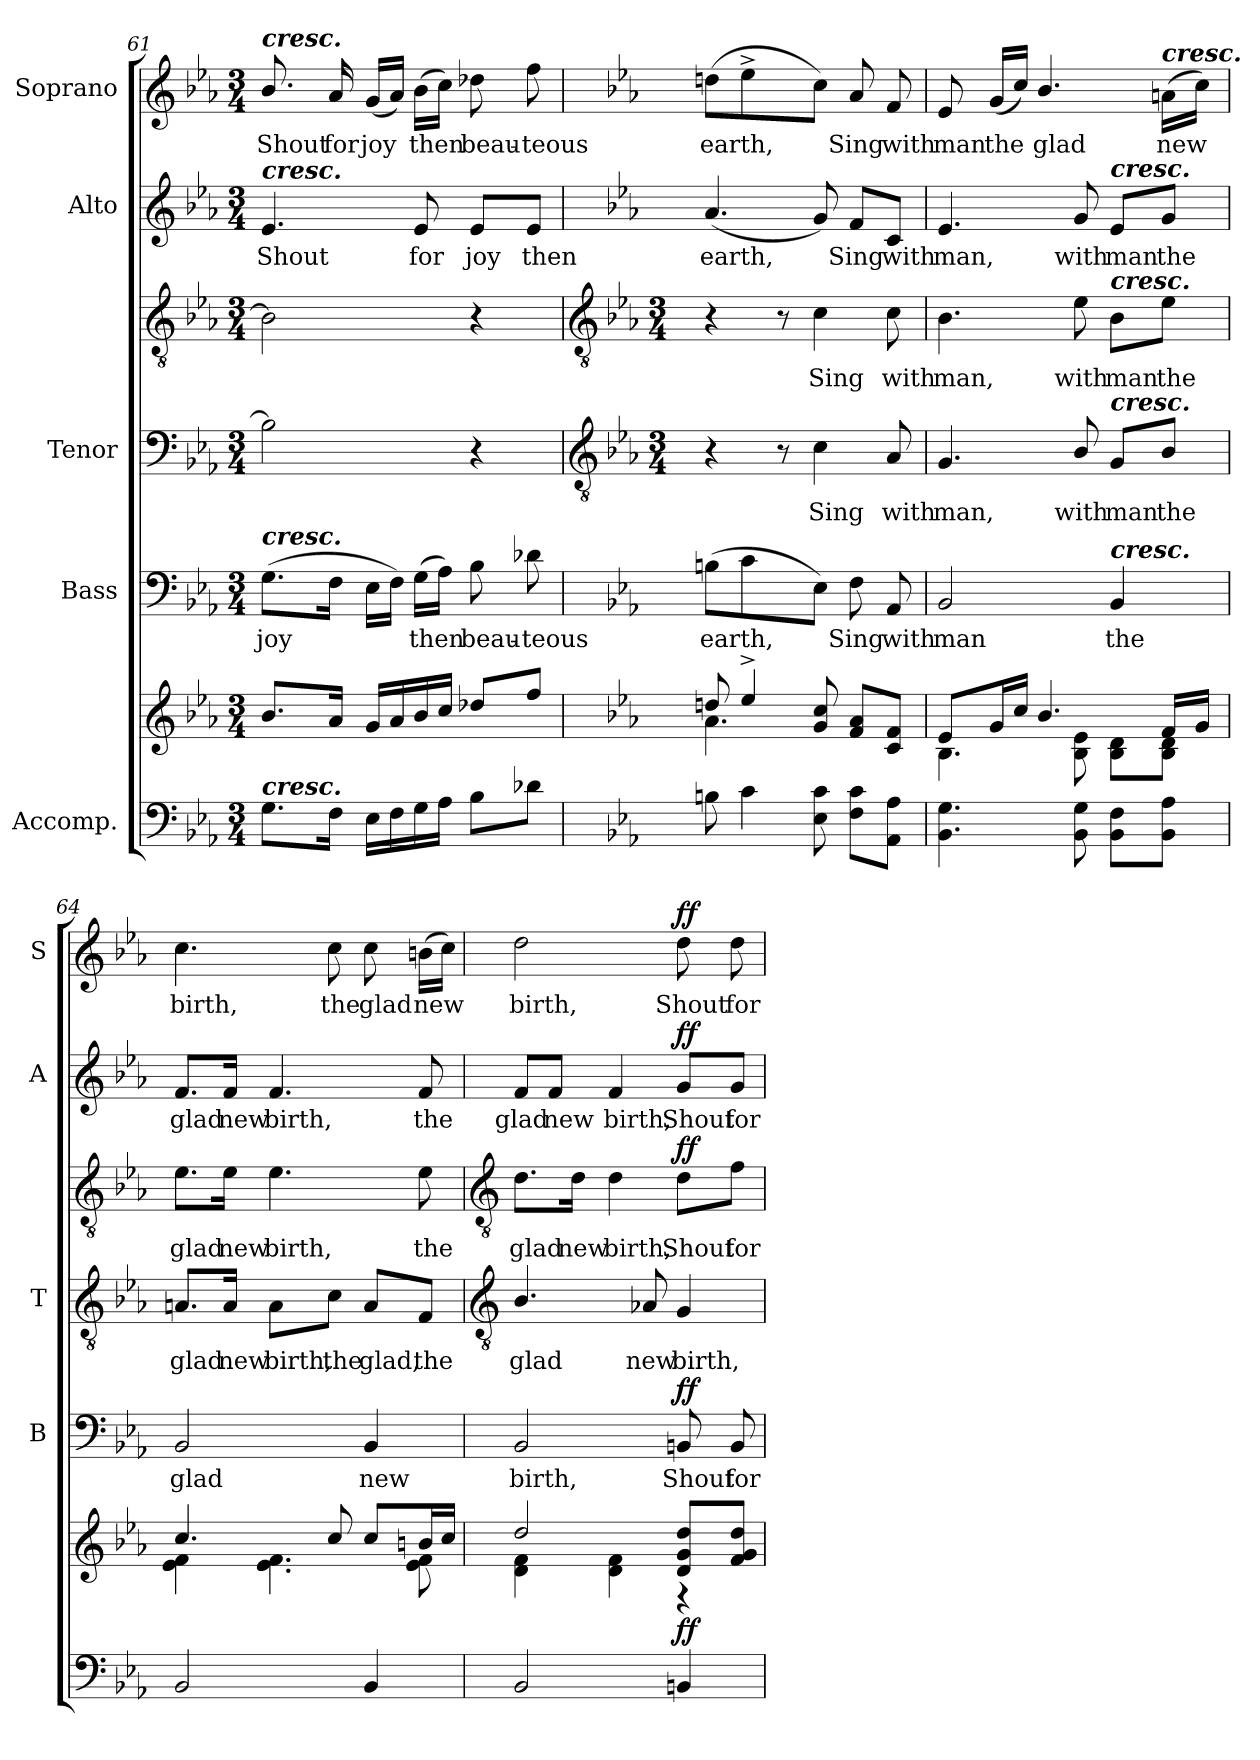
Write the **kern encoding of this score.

**kern	**kern	**dynam	**kern	**text	**dynam	**kern	**text	**kern	**text	**dynam	**kern	**text	**dynam	**kern	**text	**dynam
*part5	*part5	*part5	*part4	*part4	*part4	*part3	*part3	*part3	*part3	*part3	*part2	*part2	*part2	*part1	*part1	*part1
*staff7	*staff6	*staff6/7	*staff5	*staff5	*staff5	*staff4	*staff4	*staff3	*staff3	*staff3/4	*staff2	*staff2	*staff2	*staff1	*staff1	*staff1
*I"Accomp.	*	*	*I"Bass	*	*	*I"Tenor	*	*	*	*	*I"Alto	*	*	*I"Soprano	*	*
*	*	*	*I'B	*	*	*I'T	*	*	*	*	*I'A	*	*	*I'S	*	*
*clefF4	*clefG2	*	*clefF4	*	*	*	*	*clefGv2	*	*	*clefG2	*	*	*clefG2	*	*
*k[b-e-a-]	*k[b-e-a-]	*	*k[b-e-a-]	*	*	*k[b-e-a-]	*	*k[b-e-a-]	*	*	*k[b-e-a-]	*	*	*k[b-e-a-]	*	*
*E-:	*E-:	*	*E-:	*	*	*E-:	*	*E-:	*	*	*E-:	*	*	*E-:	*	*
*M3/4	*M3/4	*	*M3/4	*	*	*M3/4	*	*M3/4	*	*	*M3/4	*	*	*M3/4	*	*
=61	=61	=61	=61	=61	=61	=61	=61	=61	=61	=61	=61	=61	=61	=61	=61	=61
*	*^	*	*	*	*	*	*	*	*	*	*	*	*	*	*	*
!	!	!	!	!	!	!	!	!	!	!	!	!	!	!	!LO:TX:a:Bi:t=cresc.	!	!
!	!	!	!	!	!	!	!	!	!	!	!	!LO:TX:a:Bi:t=cresc.	!	!	!	!	!
!	!	!	!	!LO:TX:a:Bi:t=cresc.	!	!	!	!	!	!	!	!	!	!	!	!	!
!LO:TX:a:Bi:t=cresc.	!	!	!	!	!	!	!	!	!	!	!	!	!	!	!	!	!
!	!	!	!	!	!LO:LY:b	!	!	!	!	!	!	!	!LO:LY:b	!	!	!LO:LY:b	!
8.GL	8.b-/L	2.ryy	.	(>8.GL	joy	.	2B-]	.	2B-]	.	.	4.e-	Shout	.	8.b-/	Shout	.
!	!	!	!	!	!	!	!	!	!	!	!	!	!	!	!	!LO:LY:b	!
16FJ	16a-/J	.	.	16FJ	.	.	.	.	.	.	.	.	.	.	16a-	for	.
!	!	!	!	!	!	!	!	!	!	!	!	!	!	!	!	!LO:LY:b	!
16E-LL	16g/LL	.	.	16E-LL	.	.	.	.	.	.	.	.	.	.	(<16gLL	joy	.
16F	16a-/	.	.	16FJJ)	.	.	.	.	.	.	.	.	.	.	16a-JJ)	.	.
!	!	!	!	!	!LO:LY:b	!	!	!	!	!	!	!	!LO:LY:b	!	!	!LO:LY:b	!
16G	16b-/	.	.	(>16GLL	then	.	.	.	.	.	.	8e-	for	.	(>16b-LL	then	.
16A-JJ	16cc/JJ	.	.	16A-JJ)	.	.	.	.	.	.	.	.	.	.	16ccJJ)	.	.
!	!	!	!	!	!LO:LY:b	!	!	!	!	!	!	!	!LO:LY:b	!	!	!LO:LY:b	!
8B-L	8dd-X/L	.	.	8B-	beau-	.	4r	.	4r	.	.	8e-/L	joy	.	8dd-X	beau-	.
!	!	!	!	!	!LO:LY:b	!	!	!	!	!	!	!	!LO:LY:b	!	!	!LO:LY:b	!
8d-XJ	8ff/J	.	.	8d-X	-teous	.	.	.	.	.	.	8e-/J	then	.	8ff	-teous	.
!!LO:LB:g=z
=62	=62	=62	=62	=62	=62	=62	=62	=62	=62	=62	=62	=62	=62	=62	=62	=62	=62
*	*	*	*	*	*	*	*clefGv2	*	*clefGv2	*	*	*	*	*	*	*	*
*	*	*	*	*	*	*	*k[b-e-a-]	*	*k[b-e-a-]	*	*	*	*	*	*	*	*
*	*	*	*	*	*	*	*E-:	*	*E-:	*	*	*	*	*	*	*	*
*	*	*	*	*	*	*	*M3/4	*	*M3/4	*	*	*	*	*	*	*	*
!	!	!	!	!	!LO:LY:b	!	!	!	!	!	!	!	!LO:LY:b	!	!	!LO:LY:b	!
8Bn	8ddn/	4.a-\	.	(>8BnL	earth,	.	4r	.	4r	.	.	(<4.a-	earth,	.	(>8ddnL	earth,	.
4c	4ee-^/	.	.	4c	.	.	.	.	.	.	.	.	.	.	4ee-^	.	.
.	.	.	.	.	.	.	8r	.	8r	.	.	.	.	.	.	.	.
!	!	!	!	!	!	!	!	!LO:LY:b	!	!LO:LY:b	!	!	!	!	!	!	!
8E- 8c	8g/ 8cc/	4.ryy	.	8E-J)	.	.	4c	Sing	4c	Sing	.	8g)	.	.	8ccJ)	.	.
!	!	!	!	!	!LO:LY:b	!	!	!	!	!	!	!	!LO:LY:b	!	!	!LO:LY:b	!
8F 8cL	8f/ 8a-/L	.	.	8F	Sing	.	.	.	.	.	.	8f/L	Sing	.	8a-	Sing	.
!	!	!	!	!	!LO:LY:b	!	!	!LO:LY:b	!	!LO:LY:b	!	!	!LO:LY:b	!	!	!LO:LY:b	!
8AA- 8A-J	8c/ 8f/J	.	.	8AA-	with	.	8A-	with	8c	with	.	8c/J	with	.	8f	with	.
=63	=63	=63	=63	=63	=63	=63	=63	=63	=63	=63	=63	=63	=63	=63	=63	=63	=63
!	!	!	!	!	!LO:LY:b	!	!	!LO:LY:b	!	!LO:LY:b	!	!	!LO:LY:b	!	!	!LO:LY:b	!
4.BB- 4.G	8e-/L	4.B-\	.	2BB-	man	.	4.G	man,	4.B-	man,	.	4.e-	man,	.	8e-	man	.
!	!	!	!	!	!	!	!	!	!	!	!	!	!	!	!	!LO:LY:b	!
.	16g/L	.	.	.	.	.	.	.	.	.	.	.	.	.	(<16gLL	the	.
.	16cc/JJ	.	.	.	.	.	.	.	.	.	.	.	.	.	16ccJJ)	.	.
!	!	!	!	!	!	!	!	!	!	!	!	!	!	!	!	!LO:LY:b	!
.	4.b-/	.	.	.	.	.	.	.	.	.	.	.	.	.	4.b-/	glad	.
!	!	!	!	!	!	!	!	!LO:LY:b	!	!LO:LY:b	!	!	!LO:LY:b	!	!	!	!
8BB- 8G	.	8B-\ 8e-\	.	.	.	.	8B-/	with	8e-	with	.	8g	with	.	.	.	.
!	!	!	!	!	!	!	!	!	!	!	!	!LO:TX:a:Bi:t=cresc.	!	!	!	!	!
!	!	!	!	!	!	!	!	!	!LO:TX:a:Bi:t=cresc.	!	!	!	!	!	!	!	!
!	!	!	!	!	!	!	!LO:TX:a:Bi:t=cresc.	!	!	!	!	!	!	!	!	!	!
!	!	!	!	!LO:TX:a:Bi:t=cresc.	!	!	!	!	!	!	!	!	!	!	!	!	!
!	!	!	!	!	!LO:LY:b	!	!	!LO:LY:b	!	!LO:LY:b	!	!	!LO:LY:b	!	!	!	!
8BB- 8FL	.	8B-\ 8d\L	.	4BB-	the	.	8G/L	man	8B-\L	man	.	8e-/L	man	.	.	.	.
!	!	!	!	!	!	!	!	!	!	!	!	!	!	!	!LO:TX:a:Bi:t=cresc.	!	!
!	!	!	!	!	!	!	!	!LO:LY:b	!	!LO:LY:b	!	!	!LO:LY:b	!	!	!LO:LY:b	!
8BB- 8A-J	16f/LL	8B-\ 8d\J	.	.	.	.	8B-/J	the	8e-\J	the	.	8g/J	the	.	(>16anLL	new	.
.	16g/JJ	.	.	.	.	.	.	.	.	.	.	.	.	.	16ccJJ)	.	.
=64	=64	=64	=64	=64	=64	=64	=64	=64	=64	=64	=64	=64	=64	=64	=64	=64	=64
!	!	!	!	!	!LO:LY:b	!	!	!LO:LY:b	!	!LO:LY:b	!	!	!LO:LY:b	!	!	!LO:LY:b	!
2BB-	4.cc/	4e-\ 4f\	.	2BB-	glad	.	8.An/L	glad	8.e-\L	glad	.	8.f/L	glad	.	4.cc	birth,	.
!	!	!	!	!	!	!	!	!LO:LY:b	!	!LO:LY:b	!	!	!LO:LY:b	!	!	!	!
.	.	.	.	.	.	.	16A/Jk	new	16e-\Jk	new	.	16f/Jk	new	.	.	.	.
!	!	!	!	!	!	!	!	!LO:LY:b	!	!LO:LY:b	!	!	!LO:LY:b	!	!	!	!
.	.	4.e-\ 4.f\	.	.	.	.	8A\L	birth,	4.e-	birth,	.	4.f	birth,	.	.	.	.
!	!	!	!	!	!	!	!	!LO:LY:b	!	!	!	!	!	!	!	!LO:LY:b	!
.	8cc/	.	.	.	.	.	8c\J	the	.	.	.	.	.	.	8cc	the	.
!	!	!	!	!	!LO:LY:b	!	!	!LO:LY:b	!	!	!	!	!	!	!	!LO:LY:b	!
4BB-	8cc/L	.	.	4BB-	new	.	8A/L	glad,	.	.	.	.	.	.	8cc	glad	.
!	!	!	!	!	!	!	!	!LO:LY:b	!	!LO:LY:b	!	!	!LO:LY:b	!	!	!LO:LY:b	!
.	16bn/L	8e-\ 8f\	.	.	.	.	8F/J	the	8e-	the	.	8f	the	.	(>16bnLL	new	.
.	16cc/JJ	.	.	.	.	.	.	.	.	.	.	.	.	.	16ccJJ)	.	.
!!LO:LB:g=z
=65	=65	=65	=65	=65	=65	=65	=65	=65	=65	=65	=65	=65	=65	=65	=65	=65	=65
*	*	*	*	*	*	*	*clefGv2	*	*clefGv2	*	*	*	*	*	*	*	*
!	!	!	!	!	!LO:LY:b	!	!	!LO:LY:b	!	!LO:LY:b	!	!	!LO:LY:b	!	!	!LO:LY:b	!
2BB-	2dd/	4d\ 4f\	.	2BB-	birth,	.	4.B-/	glad	8.d\L	glad	.	8f/L	glad	.	2dd	birth,	.
!	!	!	!	!	!	!	!	!	!	!	!	!	!LO:LY:b	!	!	!	!
.	.	.	.	.	.	.	.	.	.	.	.	8f/J	new	.	.	.	.
!	!	!	!	!	!	!	!	!	!	!LO:LY:b	!	!	!	!	!	!	!
.	.	.	.	.	.	.	.	.	16d\Jk	new	.	.	.	.	.	.	.
!	!	!	!	!	!	!	!	!	!	!LO:LY:b	!	!	!LO:LY:b	!	!	!	!
.	.	4d\ 4f\	.	.	.	.	.	.	4d	birth,	.	4f	birth,	.	.	.	.
!	!	!	!	!	!	!	!	!LO:LY:b	!	!	!	!	!	!	!	!	!
.	.	.	.	.	.	.	8A-X/	new	.	.	.	.	.	.	.	.	.
!	!	!	!LO:DY:b	!	!LO:LY:b	!LO:DY:b	!	!LO:LY:b	!	!LO:LY:b	!LO:DY:b	!	!LO:LY:b	!LO:DY:b	!	!LO:LY:b	!LO:DY:b
4BBn	8d/ 8g/ 8dd/L	4r	ff	8BBn	Shout	ff	4G	birth,	8d\L	Shout	ff	8g/L	Shout	ff	8dd	Shout	ff
!	!	!	!	!	!LO:LY:b	!	!	!	!	!LO:LY:b	!	!	!LO:LY:b	!	!	!LO:LY:b	!
.	8f/ 8g/ 8dd/J	.	.	8BB	for	.	.	.	8f\J	for	.	8g/J	for	.	8dd	for	.
*	*v	*v	*	*	*	*	*	*	*	*	*	*	*	*	*	*	*
=	=	=	=	=	=	=	=	=	=	=	=	=	=	=	=	=
*-	*-	*-	*-	*-	*-	*-	*-	*-	*-	*-	*-	*-	*-	*-	*-	*-
